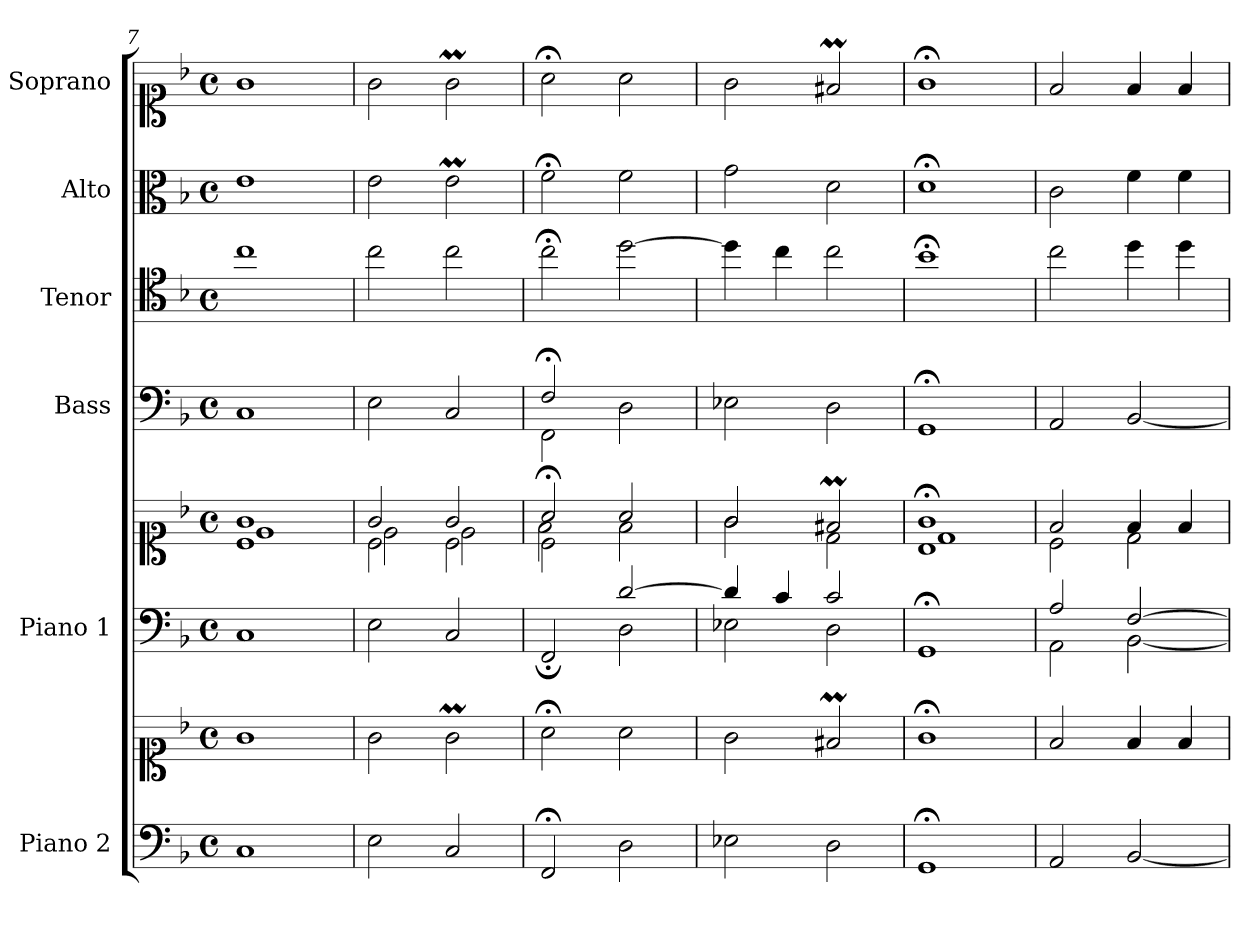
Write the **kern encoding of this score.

**kern	**kern	**kern	**kern	**kern	**kern	**kern	**kern
*part6	*part6	*part5	*part5	*part4	*part3	*part2	*part1
*staff8	*staff7	*staff6	*staff5	*staff4	*staff3	*staff2	*staff1
*I"Piano 2	*	*I"Piano 1	*	*I"Bass	*I"Tenor	*I"Alto	*I"Soprano
*I'Pno 2	*	*I'Pno 1	*	*I'B.	*I'T.	*I'A.	*I'S.
*clefF4	*clefC1	*clefF4	*clefC1	*clefF4	*clefC4	*clefC3	*clefC1
*	*	*	*	*	*ITrd7c12	*	*
*k[b-]	*k[b-]	*k[b-]	*k[b-]	*k[b-]	*k[b-]	*k[b-]	*k[b-]
*F:	*F:	*F:	*F:	*F:	*F:	*F:	*F:
*M4/4	*M4/4	*M4/4	*M4/4	*M4/4	*M4/4	*M4/4	*M4/4
*met(c)	*met(c)	*met(c)	*met(c)	*met(c)	*met(c)	*met(c)	*met(c)
=7	=7	=7	=7	=7	=7	=7	=7
*	*	*	*^	*	*	*	*
*	*	*	*	*^	*	*	*	*
1C/	1g\	1C/	1g/	1c\	1e\	1C/	1c\	1e\	1g\
=8	=8	=8	=8	=8	=8	=8	=8	=8	=8
2E\	2g\	2E\	2g/	2c\	2e\	2E\	2c\	2e\	2g\
2C/	2gM\	2C/	2g/	2c\	2e\	2C/	2c\	2em\	2gM\
=9	=9	=9	=9	=9	=9	=9	=9	=9	=9
*	*	*^	*	*	*	*^	*	*	*
2FF;/	2a;<\	2ryy	2FF;/	2a;</	2c\	2f\	2F;</	2FF\	2c;<\	2f;<\	2a;<\
2D\	2a\	[>2d/	2D\	2a/	2ryy	2f\	2D\	2ryy	[>2d\	2f\	2a\
*	*	*	*	*	*v	*v	*	*	*	*	*
*	*	*	*	*	*	*v	*v	*	*	*
=10	=10	=10	=10	=10	=10	=10	=10	=10	=10
2E-X\	2g\	4d/]	2E-X\	2g/	2g\	2E-X\	4d\]	2g\	2g\
.	.	4c/	.	.	.	.	4c\	.	.
2D\	2f#Xm/	2c/	2D\	2f#Xm/	2d\	2D\	2c\	2d\	2f#Xm/
*	*	*v	*v	*	*	*	*	*	*
=11	=11	=11	=11	=11	=11	=11	=11	=11
*	*	*	*	*^	*	*	*	*
1GG;/	1g;</	1GG;/	1g;</	1B-\	1d\	1GG;</	1B-;<\	1d;<\	1g;</
*	*	*	*	*v	*v	*	*	*	*
=12	=12	=12	=12	=12	=12	=12	=12	=12
*	*	*^	*	*	*	*	*	*
2AA/	2f/	2A/	2AA\	2f/	2c\	2AA/	2c\	2c\	2f/
[<2BB-/	4f/	[>2F/	[<2BB-\	4f/	2d\	[<2BB-/	4d\	4f\	4f/
.	4f/	.	.	4f/	.	.	4d\	4f\	4f/
*	*	*v	*v	*	*	*	*	*	*
*	*	*	*v	*v	*	*	*	*
=	=	=	=	=	=	=	=
*-	*-	*-	*-	*-	*-	*-	*-
